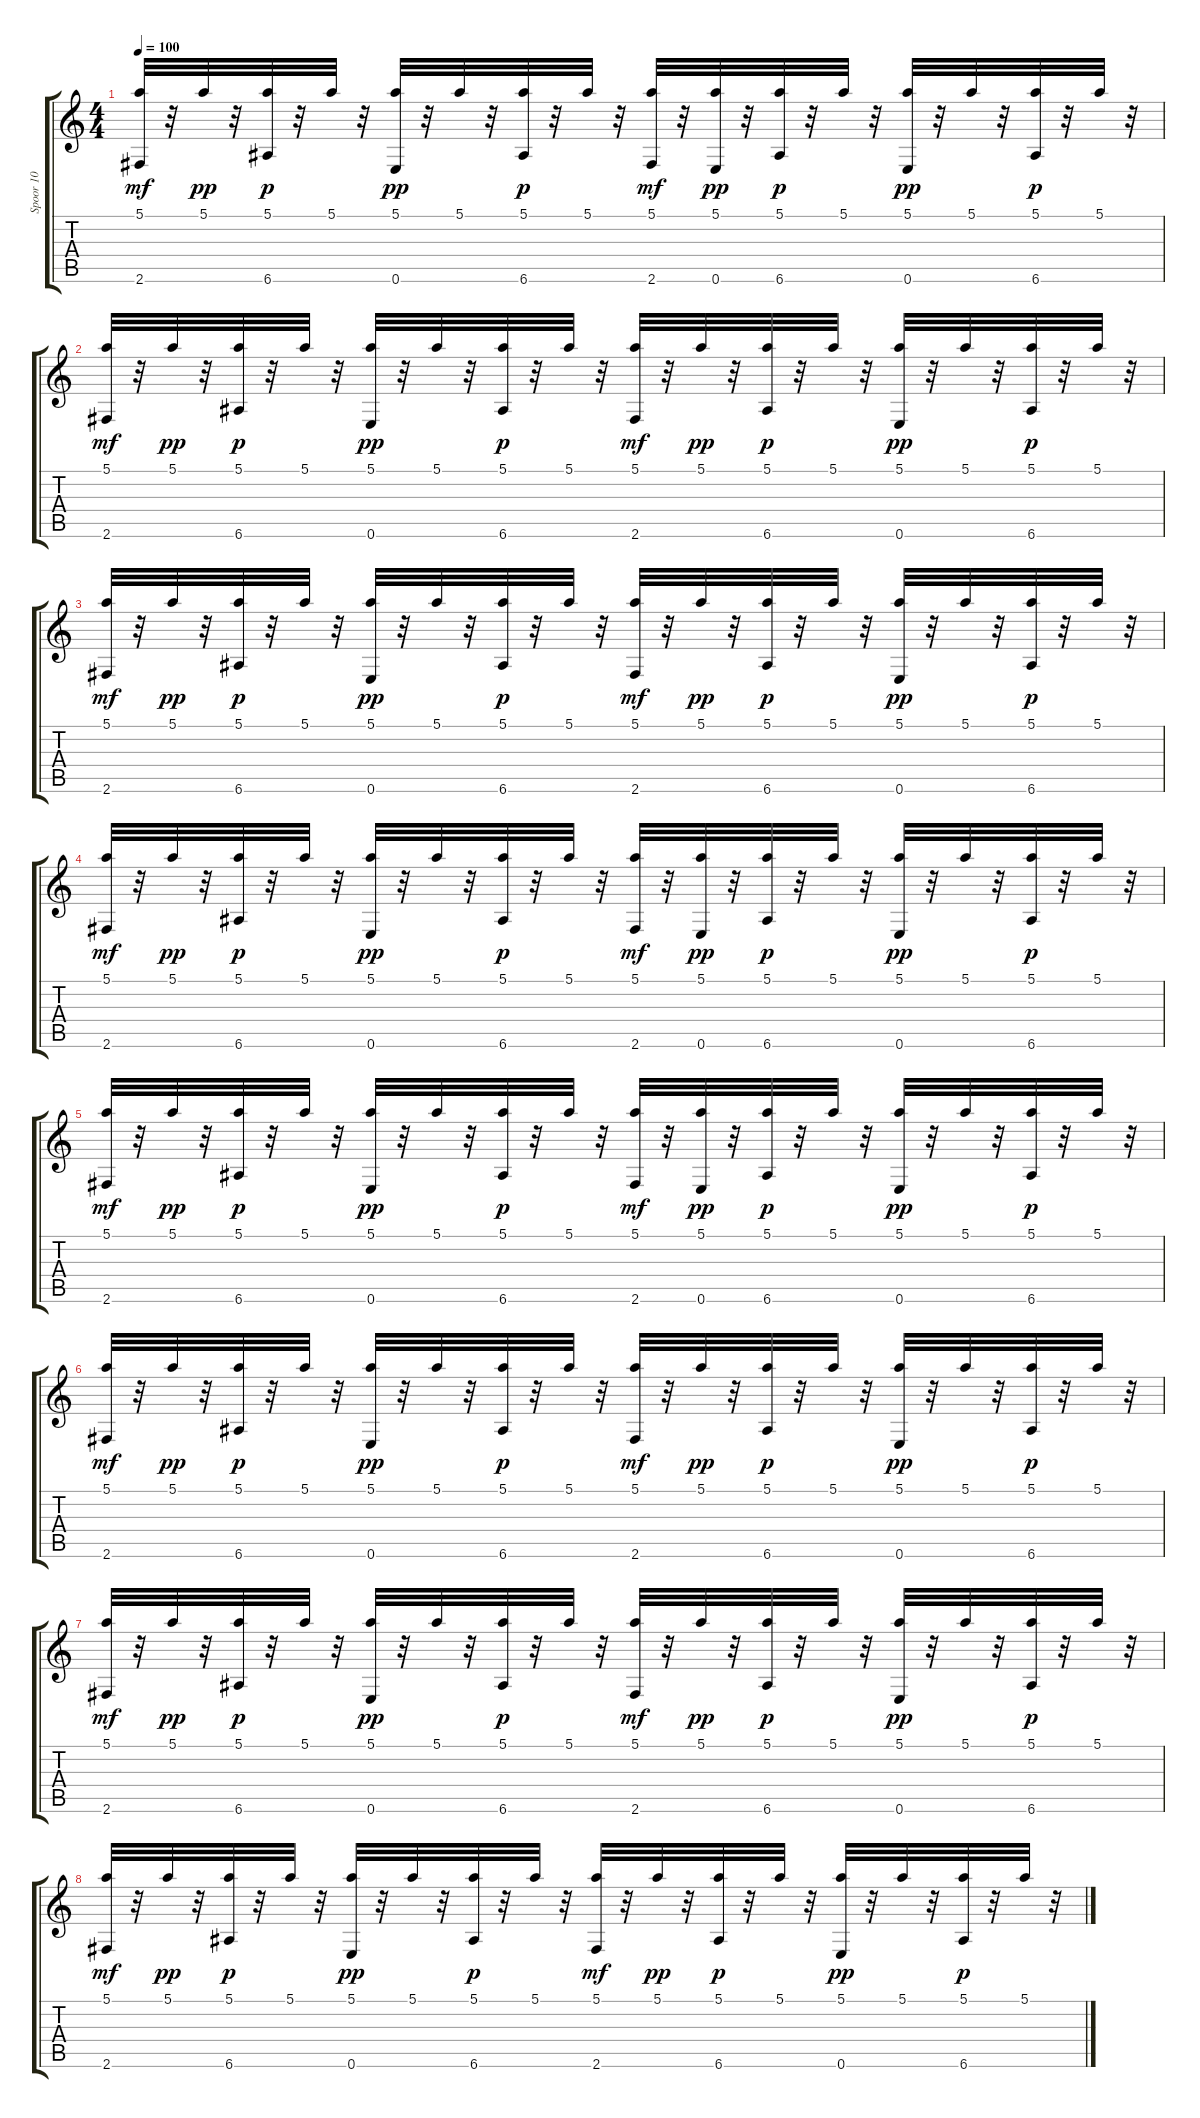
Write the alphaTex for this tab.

\track ("Spoor 10" "Spoor 10") {instrument acousticguitarsteel}
\staff {score tabs}
\tuning (E4 B3 G3 D3 A2 E2) {hide}
\ts (4 4)
\tempo 100
\clef g2
\ks c
(5.1 2.6).32{dy mf} r.32 5.1.32{dy pp} r.32 (5.1 6.6).32{dy p} r.32 5.1.32 r.32 (5.1 0.6).32{dy pp} r.32 5.1.32 r.32 (5.1 6.6).32{dy p} r.32 5.1.32 r.32 (5.1 2.6).32{dy mf} r.32 (5.1 0.6).32{dy pp} r.32 (5.1 6.6).32{dy p} r.32 5.1.32 r.32 (5.1 0.6).32{dy pp} r.32 5.1.32 r.32 (5.1 6.6).32{dy p} r.32 5.1.32 r.32 |
(5.1 2.6).32{dy mf} r.32 5.1.32{dy pp} r.32 (5.1 6.6).32{dy p} r.32 5.1.32 r.32 (5.1 0.6).32{dy pp} r.32 5.1.32 r.32 (5.1 6.6).32{dy p} r.32 5.1.32 r.32 (5.1 2.6).32{dy mf} r.32 5.1.32{dy pp} r.32 (5.1 6.6).32{dy p} r.32 5.1.32 r.32 (5.1 0.6).32{dy pp} r.32 5.1.32 r.32 (5.1 6.6).32{dy p} r.32 5.1.32 r.32 |
(5.1 2.6).32{dy mf} r.32 5.1.32{dy pp} r.32 (5.1 6.6).32{dy p} r.32 5.1.32 r.32 (5.1 0.6).32{dy pp} r.32 5.1.32 r.32 (5.1 6.6).32{dy p} r.32 5.1.32 r.32 (5.1 2.6).32{dy mf} r.32 5.1.32{dy pp} r.32 (5.1 6.6).32{dy p} r.32 5.1.32 r.32 (5.1 0.6).32{dy pp} r.32 5.1.32 r.32 (5.1 6.6).32{dy p} r.32 5.1.32 r.32 |
(5.1 2.6).32{dy mf} r.32 5.1.32{dy pp} r.32 (5.1 6.6).32{dy p} r.32 5.1.32 r.32 (5.1 0.6).32{dy pp} r.32 5.1.32 r.32 (5.1 6.6).32{dy p} r.32 5.1.32 r.32 (5.1 2.6).32{dy mf} r.32 (5.1 0.6).32{dy pp} r.32 (5.1 6.6).32{dy p} r.32 5.1.32 r.32 (5.1 0.6).32{dy pp} r.32 5.1.32 r.32 (5.1 6.6).32{dy p} r.32 5.1.32 r.32 |
(5.1 2.6).32{dy mf} r.32 5.1.32{dy pp} r.32 (5.1 6.6).32{dy p} r.32 5.1.32 r.32 (5.1 0.6).32{dy pp} r.32 5.1.32 r.32 (5.1 6.6).32{dy p} r.32 5.1.32 r.32 (5.1 2.6).32{dy mf} r.32 (5.1 0.6).32{dy pp} r.32 (5.1 6.6).32{dy p} r.32 5.1.32 r.32 (5.1 0.6).32{dy pp} r.32 5.1.32 r.32 (5.1 6.6).32{dy p} r.32 5.1.32 r.32 |
(5.1 2.6).32{dy mf} r.32 5.1.32{dy pp} r.32 (5.1 6.6).32{dy p} r.32 5.1.32 r.32 (5.1 0.6).32{dy pp} r.32 5.1.32 r.32 (5.1 6.6).32{dy p} r.32 5.1.32 r.32 (5.1 2.6).32{dy mf} r.32 5.1.32{dy pp} r.32 (5.1 6.6).32{dy p} r.32 5.1.32 r.32 (5.1 0.6).32{dy pp} r.32 5.1.32 r.32 (5.1 6.6).32{dy p} r.32 5.1.32 r.32 |
(5.1 2.6).32{dy mf} r.32 5.1.32{dy pp} r.32 (5.1 6.6).32{dy p} r.32 5.1.32 r.32 (5.1 0.6).32{dy pp} r.32 5.1.32 r.32 (5.1 6.6).32{dy p} r.32 5.1.32 r.32 (5.1 2.6).32{dy mf} r.32 5.1.32{dy pp} r.32 (5.1 6.6).32{dy p} r.32 5.1.32 r.32 (5.1 0.6).32{dy pp} r.32 5.1.32 r.32 (5.1 6.6).32{dy p} r.32 5.1.32 r.32 |
(5.1 2.6).32{dy mf} r.32 5.1.32{dy pp} r.32 (5.1 6.6).32{dy p} r.32 5.1.32 r.32 (5.1 0.6).32{dy pp} r.32 5.1.32 r.32 (5.1 6.6).32{dy p} r.32 5.1.32 r.32 (5.1 2.6).32{dy mf} r.32 5.1.32{dy pp} r.32 (5.1 6.6).32{dy p} r.32 5.1.32 r.32 (5.1 0.6).32{dy pp} r.32 5.1.32 r.32 (5.1 6.6).32{dy p} r.32 5.1.32 r.32
